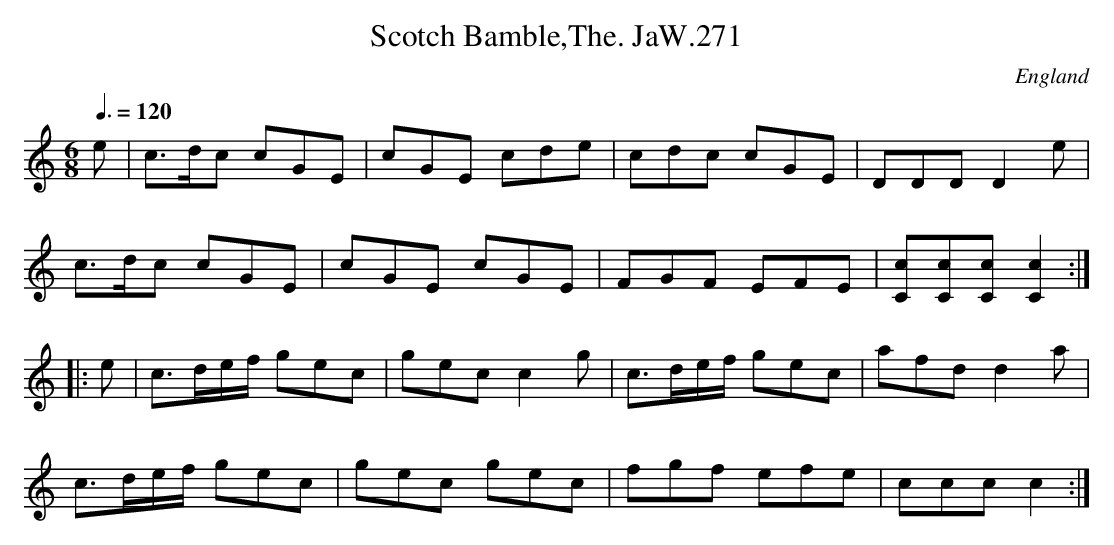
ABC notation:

X:1
T:Scotch Bamble,The. JaW.271
L:1/8
M:6/8
O:England
Q:3/8=120
K:C
e|c>dc cGE|cGE cde|cdc cGE|DDD D2e|!
c>dc cGE|cGE cGE|FGF EFE|[Cc][Cc][Cc] [C2c2]:|!
|:e|c3/2d/e/f/ gec|gec c2g|c3/2d/e/f/ gec|afd d2a|!
c3/d/e/f/ gec|gec gec|fgf efe|ccc c2:|
